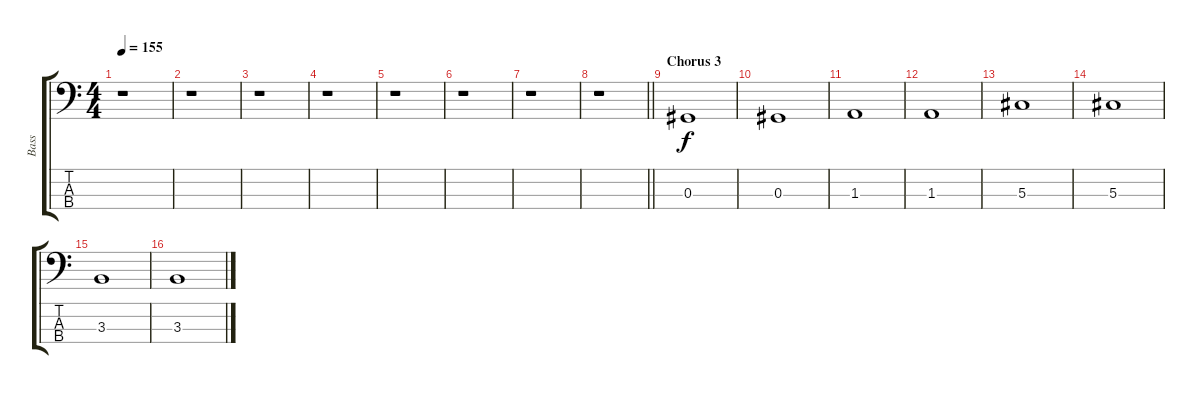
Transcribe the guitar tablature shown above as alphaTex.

\track ("Bass" "Bass") {instrument slapbass1}
\staff {score tabs}
\tuning (Gb2 Db2 Ab1 Eb1) {hide}
\ts (4 4)
\tempo 155
\clef f4
\ks c
r.1{dy f} |
r.1 |
r.1 |
r.1 |
r.1 |
r.1 |
r.1 |
\barLineRight lightlight
r.1 |
\section ("" "Chorus 3")
0.3.1 |
0.3.1 |
1.3.1 |
1.3.1 |
5.3.1 |
5.3.1 |
3.3.1 |
3.3.1
